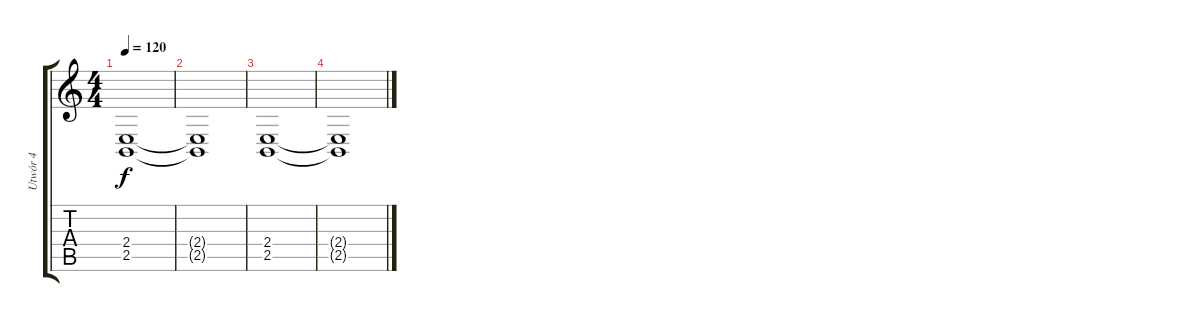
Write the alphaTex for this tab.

\track ("Utwór 4" "Utwór 4") {instrument fx4atmosphere}
\staff {score tabs}
\tuning (E4 B3 G3 D3 A2 E2) {hide}
\ts (4 4)
\tempo 120
\clef g2
\ks c
(2.4 2.5).1{dy f} |
(2.4{t} 2.5{t}).1 |
(2.4 2.5).1 |
(2.4{t} 2.5{t}).1
